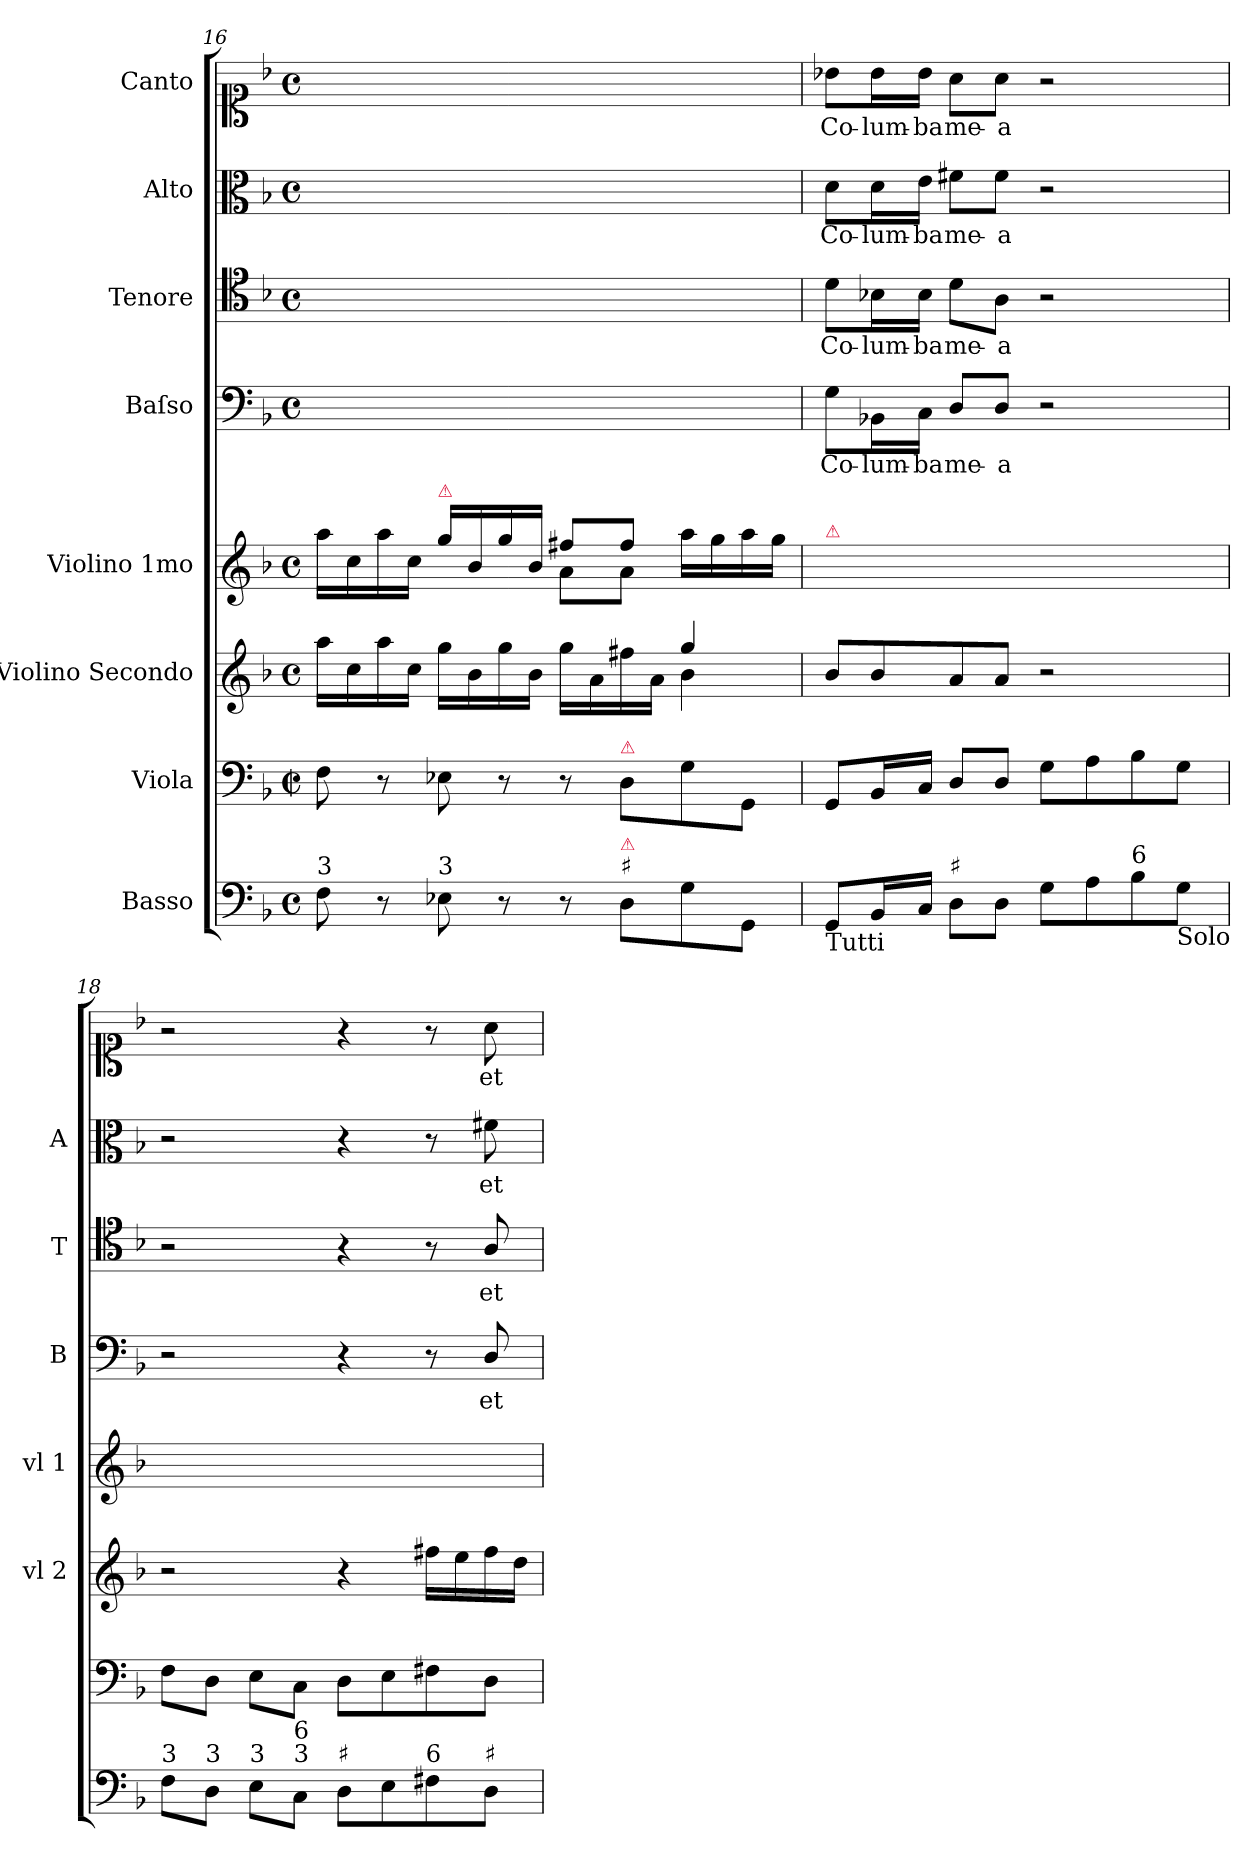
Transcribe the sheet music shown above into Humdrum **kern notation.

**kern	**kern	**kern	**kern	**kern	**text	**kern	**text	**kern	**text	**kern	**text
*part8	*part7	*part6	*part5	*part4	*part4	*part3	*part3	*part2	*part2	*part1	*part1
*staff8	*staff7	*staff6	*staff5	*staff4	*staff4	*staff3	*staff3	*staff2	*staff2	*staff1	*staff1
*I"Basso	*I"Viola	*I"Violino Secondo	*I"Violino 1mo	*I"Baſso	*	*I"Tenore	*	*I"Alto	*	*I"Canto	*
*	*	*I'vl 2	*I'vl 1	*I'B	*	*I'T	*	*I'A	*	*	*
*clefF4	*clefF4	*clefG2	*clefG2	*clefF4	*	*clefC4	*	*clefC3	*	*clefC1	*
*k[b-]	*k[b-]	*k[b-]	*k[b-]	*k[b-]	*	*k[b-]	*	*k[b-]	*	*k[b-]	*
*M4/4	*M4/4	*M4/4	*M4/4	*M4/4	*	*M4/4	*	*M4/4	*	*M4/4	*
*met(c)	*met(c|)	*met(c)	*met(c)	*met(c)	*	*met(c)	*	*met(c)	*	*met(c)	*
=16	=16	=16	=16	=16	=16	=16	=16	=16	=16	=16	=16
*	*	*^	*^	*	*	*	*	*	*	*	*
!LO:TX:a:t=3	!	!	!	!	!	!	!	!	!	!	!	!	!
8F\	8F\	16aa\LL	8ryy	16aa\LL	8ryy	1ryy	.	1ryy	.	1ryy	.	1ryy	.
.	.	16cc\	.	16cc\	.	.	.	.	.	.	.	.	.
8r	8r	16aa\	8ryy	16aa\	8ryy	.	.	.	.	.	.	.	.
.	.	16cc\JJ	.	16cc\JJ	.	.	.	.	.	.	.	.	.
!	!	!	!	!LO:TX:a:color=crimson:t=⚠	!	!	!	!	!	!	!	!	!
!LO:TX:a:t=3	!	!	!	!	!	!	!	!	!	!	!	!	!
8E-X\	8E-X\	16gg\LL	8ryy	16gg\LL	8ryy	.	.	.	.	.	.	.	.
.	.	16b-\	.	16b-/	.	.	.	.	.	.	.	.	.
8r	8r	16gg\	8ryy	16gg\	8ryy	.	.	.	.	.	.	.	.
.	.	16b-\JJ	.	16b-/JJ	.	.	.	.	.	.	.	.	.
8r	8r	16gg\LL	8ryy	8ff#X/L	8a\L	.	.	.	.	.	.	.	.
.	.	16a\	.	.	.	.	.	.	.	.	.	.	.
!	!LO:TX:a:color=crimson:t=⚠	!	!	!	!	!	!	!	!	!	!	!	!
!LO:TX:a:t=♯	!	!	!	!	!	!	!	!	!	!	!	!	!
!LO:TX:a:color=crimson:t=⚠	!	!	!	!	!	!	!	!	!	!	!	!	!
8D\L	8D\L	16ff#X\	8ryy	8ff#/J	8a\J	.	.	.	.	.	.	.	.
.	.	16a\JJ	.	.	.	.	.	.	.	.	.	.	.
8G\	8G\	4gg/	4b-\	16aa\LL	8ryy	.	.	.	.	.	.	.	.
.	.	.	.	16gg\	.	.	.	.	.	.	.	.	.
8GG/J	8GG/J	.	.	16aa\	8ryy	.	.	.	.	.	.	.	.
.	.	.	.	16gg\JJ	.	.	.	.	.	.	.	.	.
*	*	*v	*v	*	*	*	*	*	*	*	*	*	*
*	*	*	*v	*v	*	*	*	*	*	*	*	*
=17	=17	=17	=17	=17	=17	=17	=17	=17	=17	=17	=17
!	!	!	!LO:TX:a:color=crimson:t=⚠	!	!	!	!	!	!	!	!
!LO:TX:b:t=Tutti	!	!	!	!	!	!	!	!	!	!	!
8GG/L	8GG/L	8b-/L	1ryy	8G\L	Co-	8d\L	Co-	8d\L	Co-	8b-X\L	Co-
16BB-/L	16BB-/L	8b-/	.	16BB-X\L	-lum-	16B-X\L	-lum-	16d\L	-lum-	16b-\L	-lum-
16C/JJ	16C/JJ	.	.	16C\JJ	-ba	16B-\JJ	-ba	16e\JJ	-ba	16b-\JJ	-ba
!LO:TX:a:t=♯	!	!	!	!	!	!	!	!	!	!	!
8D\L	8D/L	8a/	.	8D/L	me-	8d\L	me-	8f#X\L	me-	8a\L	me-
8D\J	8D/J	8a/J	.	8D/J	-a	8A\J	-a	8f#\J	-a	8a\J	-a
8G\L	8G\L	2r	.	2r	.	2r	.	2r	.	2r	.
8A\	8A\	.	.	.	.	.	.	.	.	.	.
!LO:TX:a:t=6	!	!	!	!	!	!	!	!	!	!	!
8B-\	8B-\	.	.	.	.	.	.	.	.	.	.
!LO:TX:b:t=Solo	!	!	!	!	!	!	!	!	!	!	!
8G\J	8G\J	.	.	.	.	.	.	.	.	.	.
=18	=18	=18	=18	=18	=18	=18	=18	=18	=18	=18	=18
!LO:TX:a:t=3	!	!	!	!	!	!	!	!	!	!	!
8F\L	8F\L	2r	1ryy	2r	.	2r	.	2r	.	2r	.
!LO:TX:a:t=3	!	!	!	!	!	!	!	!	!	!	!
8D\J	8D\J	.	.	.	.	.	.	.	.	.	.
!LO:TX:a:t=3	!	!	!	!	!	!	!	!	!	!	!
8E\L	8E\L	.	.	.	.	.	.	.	.	.	.
!LO:TX:a:t=6\n3	!	!	!	!	!	!	!	!	!	!	!
8C\J	8C\J	.	.	.	.	.	.	.	.	.	.
!LO:TX:a:t=♯	!	!	!	!	!	!	!	!	!	!	!
8D\L	8D\L	4r	.	4r	.	4r	.	4r	.	4r	.
8E\	8E\	.	.	.	.	.	.	.	.	.	.
!LO:TX:a:t=6	!	!	!	!	!	!	!	!	!	!	!
8F#X\	8F#X\	16ff#X\LL	.	8r	.	8r	.	8r	.	8r	.
.	.	16ee\	.	.	.	.	.	.	.	.	.
!LO:TX:a:t=♯	!	!	!	!	!	!	!	!	!	!	!
8D\J	8D\J	16ff#\	.	8D/	et	8A/	et	8f#X\	et	8a\	et
.	.	16dd\JJ	.	.	.	.	.	.	.	.	.
=	=	=	=	=	=	=	=	=	=	=	=
*-	*-	*-	*-	*-	*-	*-	*-	*-	*-	*-	*-
